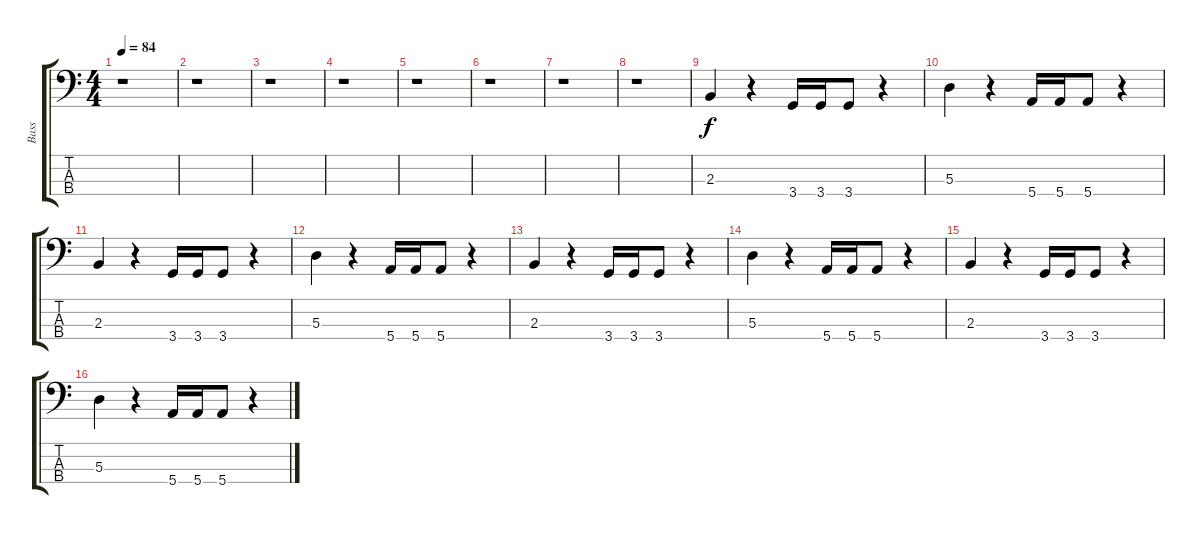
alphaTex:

\track ("Bass" "Bass") {instrument electricbasspick}
\staff {score tabs}
\tuning (G2 D2 A1 E1) {hide}
\ts (4 4)
\tempo 84
\clef f4
\ks c
r.1{dy f instrument electricbasspick} |
r.1 |
r.1 |
r.1 |
r.1 |
r.1 |
r.1 |
r.1 |
2.3.4 r.4 3.4.16 3.4.16 3.4.8 r.4 |
5.3.4 r.4 5.4.16 5.4.16 5.4.8 r.4 |
2.3.4 r.4 3.4.16 3.4.16 3.4.8 r.4 |
5.3.4 r.4 5.4.16 5.4.16 5.4.8 r.4 |
2.3.4 r.4 3.4.16 3.4.16 3.4.8 r.4 |
5.3.4 r.4 5.4.16 5.4.16 5.4.8 r.4 |
2.3.4 r.4 3.4.16 3.4.16 3.4.8 r.4 |
5.3.4 r.4 5.4.16 5.4.16 5.4.8 r.4
